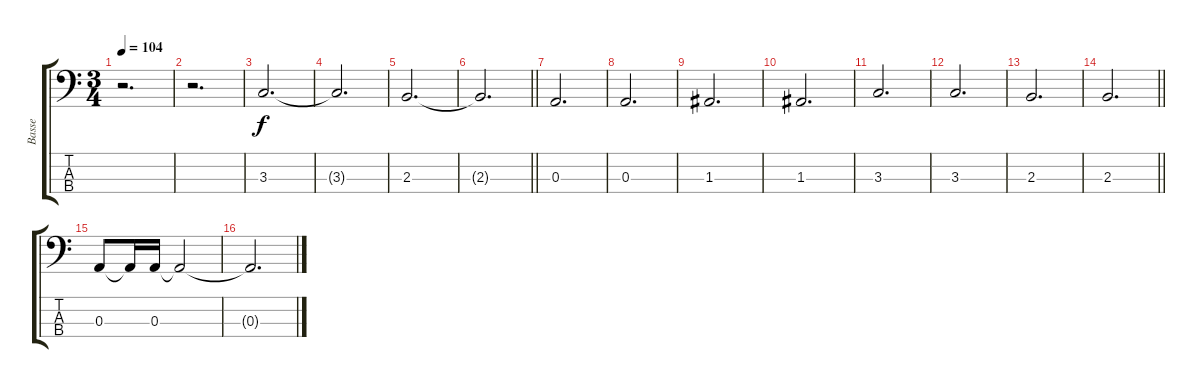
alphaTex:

\track ("Basse" "Basse") {instrument electricbassfinger}
\staff {score tabs}
\tuning (G2 D2 A1 E1) {hide}
\ts (3 4)
\tempo 104
\clef f4
\ks c
r.2{d dy f} |
r.2{d} |
3.3.2{d} |
3.3{t}.2{d} |
2.3.2{d} |
\barLineRight lightlight
2.3{t}.2{d} |
0.3.2{d} |
0.3.2{d} |
1.3.2{d} |
1.3.2{d} |
3.3.2{d} |
3.3.2{d} |
2.3.2{d} |
\barLineRight lightlight
2.3.2{d} |
0.3.8 0.3{t}.16 0.3.16 0.3{t}.2 |
0.3{t}.2{d}
